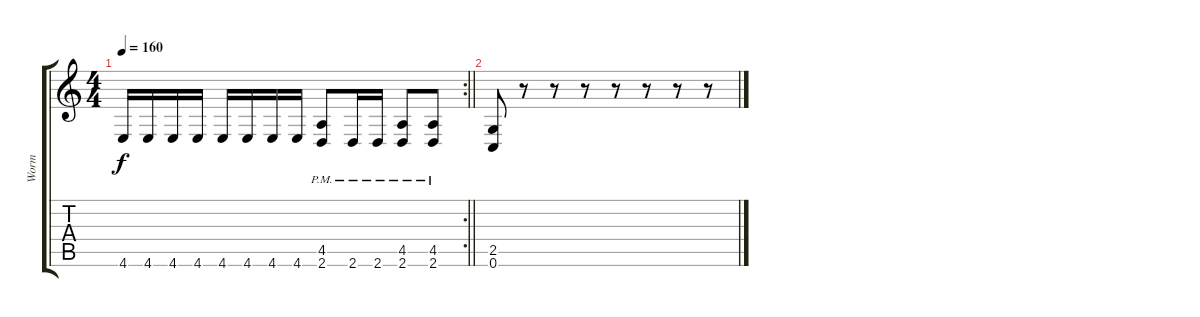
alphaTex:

\track ("Worm" "Worm") {instrument distortionguitar}
\staff {score tabs}
\tuning (C4 G3 Eb3 Bb2 F2 C2) {hide}
\rc 2
\ts (4 4)
\tempo 160
\clef g2
\barLineRight lightlight
\ks c
4.6.16{dy f} 4.6.16 4.6.16 4.6.16 4.6.16 4.6.16 4.6.16 4.6.16 (4.5{pm} 2.6).8 2.6{pm}.16 2.6{pm}.16 (4.5{pm} 2.6{pm}).8 (4.5{pm} 2.6{pm}).8 |
(2.5 0.6).8 r.8 r.8 r.8 r.8 r.8 r.8 r.8
